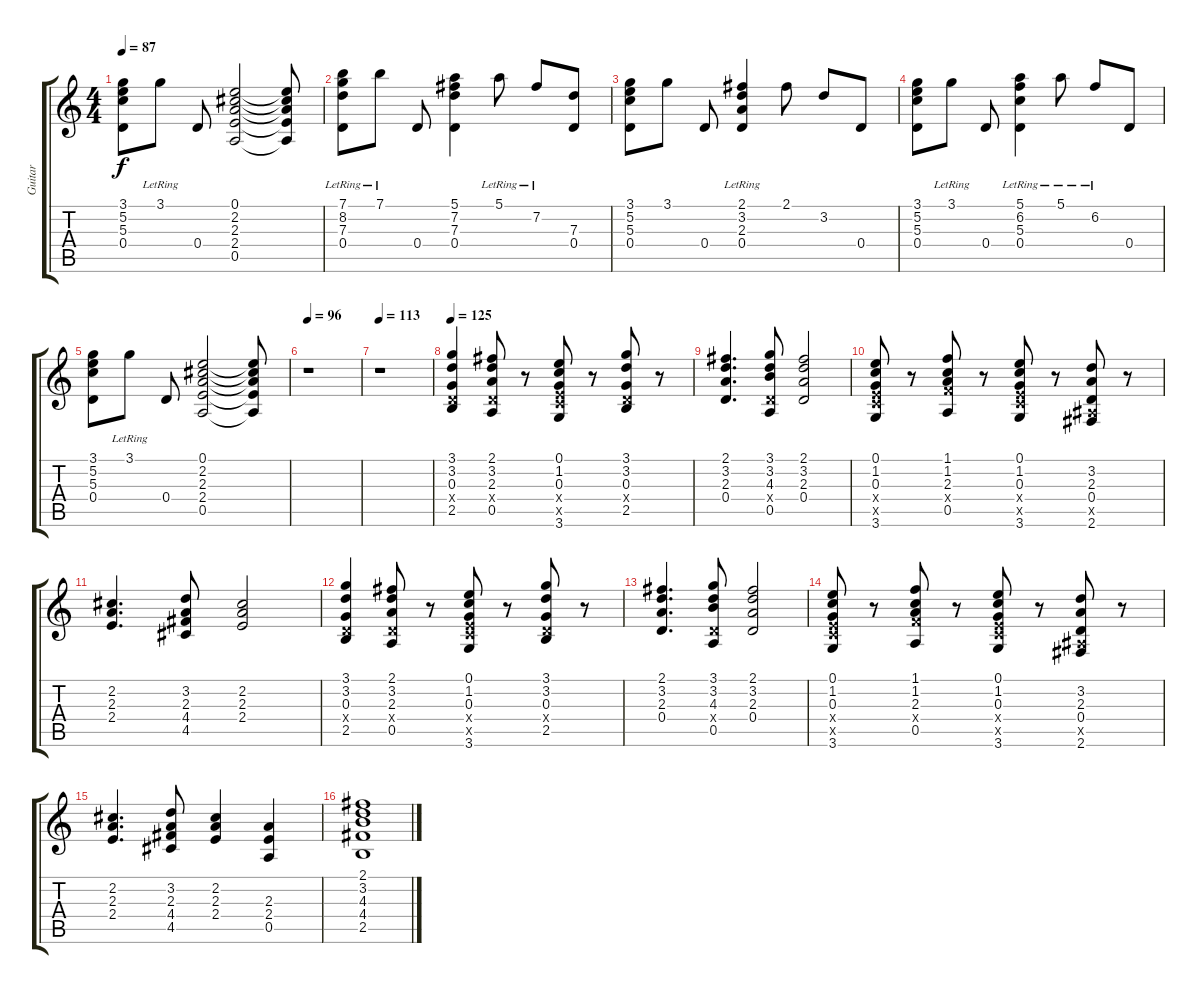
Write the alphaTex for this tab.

\track ("Guitar " "Guitar ") {instrument distortionguitar}
\staff {score tabs}
\tuning (E4 B3 G3 D3 A2 E2) {hide}
\ts (4 4)
\tempo 87
\clef g2
\ks c
(3.1 5.2 5.3 0.4).8{dy f} 3.1{lr}.8 0.4.8 (0.1 2.2 2.3 2.4 0.5).2 (0.1{t} 2.2{t} 2.3{t} 2.4{t} 0.5{t}).8 |
(7.1 8.2 7.3 0.4{lr}).8 7.1{lr}.8 0.4.8 (5.1 7.2 7.3 0.4).4 5.1{lr}.8 7.2{lr}.8 (7.3 0.4).8 |
(3.1 5.2 5.3 0.4).8 3.1.8 0.4.8 (2.1 3.2 2.3 0.4{lr}).4 2.1.8 3.2.8 0.4.8 |
(3.1 5.2 5.3 0.4).8 3.1{lr}.8 0.4.8 (5.1 6.2 5.3 0.4{lr}).4 5.1{lr}.8 6.2{lr}.8 0.4.8 |
(3.1 5.2 5.3 0.4).8 3.1{lr}.8 0.4.8 (0.1 2.2 2.3 2.4 0.5).2 (0.1{t} 2.2{t} 2.3{t} 2.4{t} 0.5{t}).8 |
\tempo 96
r.1 |
\tempo 113
r.1 |
\tempo 125
(3.1 3.2 0.3 0.4{x} 2.5).4{instrument distortionguitar} (2.1 3.2 2.3 0.4{x} 0.5).8 r.8 (0.1 1.2 0.3 2.4{x} 3.5{x} 3.6).8 r.8 (3.1 3.2 0.3 0.4{x} 2.5).8 r.8 |
(2.1 3.2 2.3 0.4).4{d} (3.1 3.2 4.3 0.4{x} 0.5).8 (2.1 3.2 2.3 0.4).2 |
(0.1 1.2 0.3 2.4{x} 3.5{x} 3.6).8 r.8 (1.1 1.2 2.3 3.4{x} 0.5).8 r.8 (0.1 1.2 0.3 2.4{x} 3.5{x} 3.6).8 r.8 (3.2 2.3 0.4 1.5{x} 2.6).8 r.8 |
(2.2 2.3 2.4).4{d} (3.2 2.3 4.4 4.5).8 (2.2 2.3 2.4).2 |
(3.1 3.2 0.3 0.4{x} 2.5).4 (2.1 3.2 2.3 0.4{x} 0.5).8 r.8 (0.1 1.2 0.3 2.4{x} 3.5{x} 3.6).8 r.8 (3.1 3.2 0.3 0.4{x} 2.5).8 r.8 |
(2.1 3.2 2.3 0.4).4{d} (3.1 3.2 4.3 0.4{x} 0.5).8 (2.1 3.2 2.3 0.4).2 |
(0.1 1.2 0.3 2.4{x} 3.5{x} 3.6).8 r.8 (1.1 1.2 2.3 3.4{x} 0.5).8 r.8 (0.1 1.2 0.3 2.4{x} 3.5{x} 3.6).8 r.8 (3.2 2.3 0.4 1.5{x} 2.6).8 r.8 |
(2.2 2.3 2.4).4{d} (3.2 2.3 4.4 4.5).8 (2.2 2.3 2.4).4 (2.3 2.4 0.5).4 |
(2.1 3.2 4.3 4.4 2.5).1
